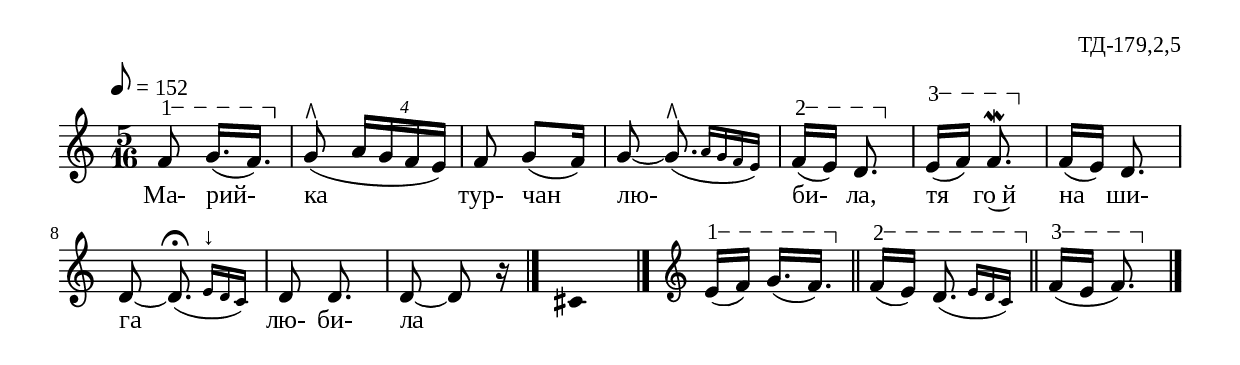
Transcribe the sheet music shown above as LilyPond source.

%{
TD_179_2_05
%}

\include "td-preamble.ly"

\score {
\relative c' {
 \tempo 8 = 152
  \time 5/16
\varA  
f8\startTextSpan g16.([ f\stopTextSpan)] |
 g8^\rtoe( \times 3/4 { a16 g f e) } |
 f8 g([ f16)] |
 g8~\noBeam \afterGrace g8.^\rtoe( { a16[ g f e]) } |
\varB 
f16\startTextSpan([ e)] d8.\stopTextSpan\noBeam |
\varC
e16\startTextSpan([ f)] f8.\stopTextSpan\mordent |
f16([ e)] d8. |
d8~ \afterGrace d8.\noBeam\fermata( { e16^"↓"[ d c)] } |
d8\noBeam d8. |
d8~ d\noBeam r16 
\bar "|." 
  s16 \fixB cis4 \fixC 
\bar "|."
\set Score.measureLength = #(ly:make-moment 1 16)  
 s16 \bar ""  
 \set Score.measureLength = #(ly:make-moment 5 16)  
 \clef treble 
\varA
e16\startTextSpan([ f)]  g16.([ f\stopTextSpan)] \bar "||"
\varB
f16\startTextSpan([ e)] \afterGrace d8.( { e16[ d c\stopTextSpan]) } \bar "||"
\varC
f16\startTextSpan([ e] f8.\stopTextSpan) 
\bar "|."
}
\addlyrics { Ма- рий- ка тур- чан лю- би- ла, тя го~й на ши- га лю- би-  ла }
%
\layout {
  indent = #0
  line-width = 190\mm
  ragged-right=##f
}
%
\midi { 
	\context {
		\Score
		tempoWholesPerMinute = #(ly:make-moment 152 8)
		}
	}
}

\header{
  opus = "ТД-179,2,5"
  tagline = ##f
}



